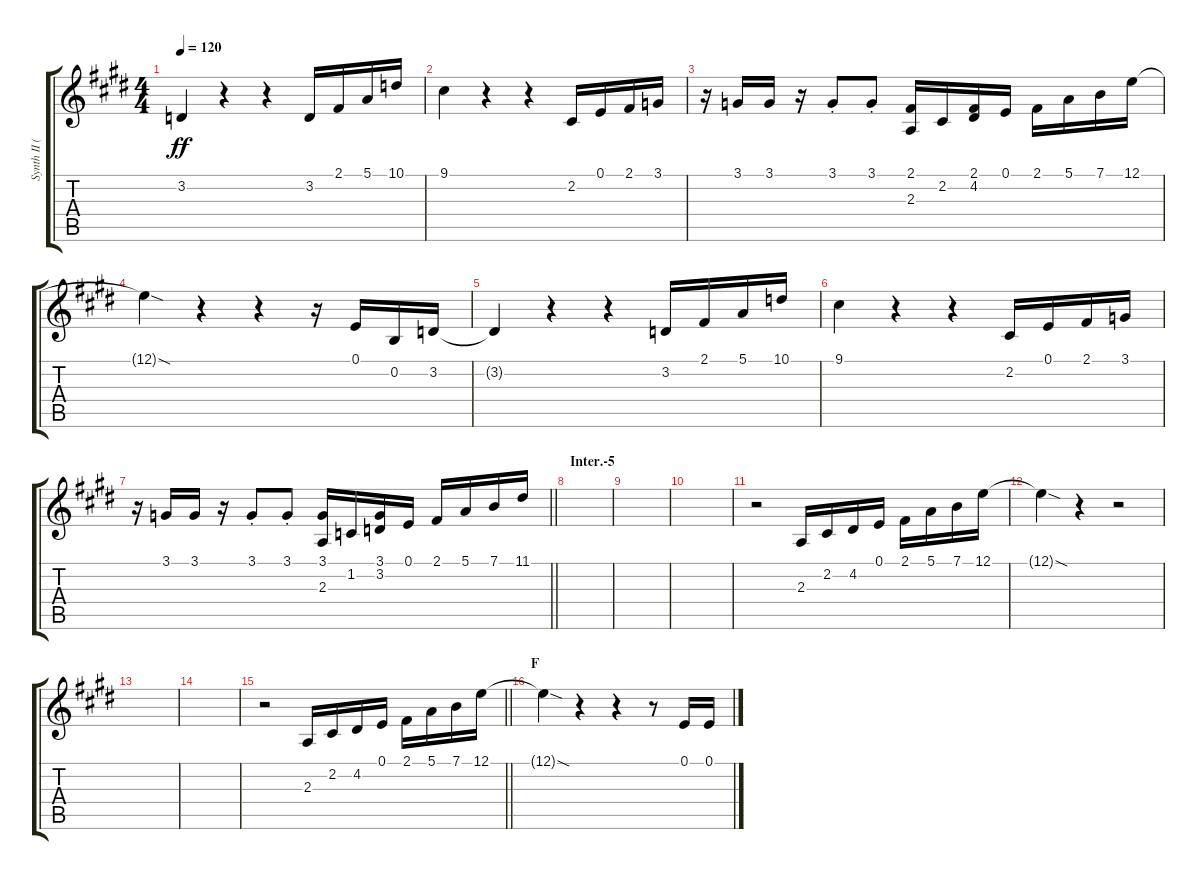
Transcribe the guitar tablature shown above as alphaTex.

\track ("Synth II (Kotobuki Tsumugi)" "Synth II (") {instrument brasssection}
\staff {score tabs}
\tuning (E4 B3 G3 D3 A2 E2) {hide}
\ts (4 4)
\tempo 120
\clef g2
\ks e
3.2{t}.4{dy ff} r.4 r.4 3.2.16 2.1.16 5.1.16 10.1.16 |
9.1.4 r.4 r.4 2.2.16 0.1.16 2.1.16 3.1.16 |
r.16 3.1.16 3.1.16 r.16 3.1{st}.8 3.1{st}.8 (2.1 2.3).16 2.2.16 (2.1 4.2).16 0.1.16 2.1.16 5.1.16 7.1.16 12.1.16 |
12.1{sod t}.4 r.4 r.4 r.16 0.1.16 0.2.16 3.2.16 |
3.2{t}.4 r.4 r.4 3.2.16 2.1.16 5.1.16 10.1.16 |
9.1.4 r.4 r.4 2.2.16 0.1.16 2.1.16 3.1.16 |
\barLineRight lightlight
r.16 3.1.16 3.1.16 r.16 3.1{st}.8 3.1{st}.8 (3.1 2.3).16 1.2.16 (3.1 3.2).16 0.1.16 2.1.16 5.1.16 7.1.16 11.1.16 |
\section ("" "Inter.-5")
|
|
|
r.2 2.3.16 2.2.16 4.2.16 0.1.16 2.1.16 5.1.16 7.1.16 12.1.16 |
12.1{sod t}.4 r.4 r.2 |
|
|
\barLineRight lightlight
r.2 2.3.16 2.2.16 4.2.16 0.1.16 2.1.16 5.1.16 7.1.16 12.1.16 |
\section ("" "F")
12.1{sod t}.4 r.4 r.4 r.8 0.1.16 0.1.16
